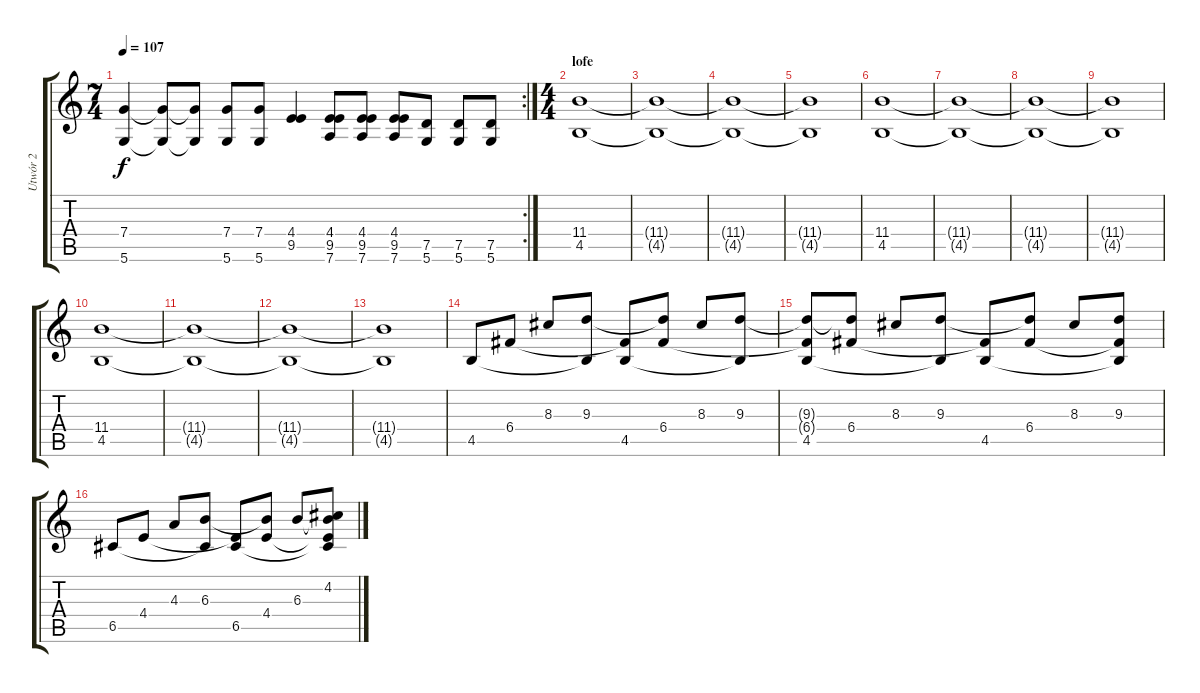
\track ("Utwór 2" "Utwór 2") {instrument overdrivenguitar}
\staff {score tabs}
\tuning (D4 A3 F3 C3 G2 D2) {hide}
\rc 2
\ts (7 4)
\tempo 107
\clef g2
\ks c
(7.4 5.6).4{dy f} (7.4{t} 5.6{t}).8 (7.4{t} 5.6{t}).8 (7.4 5.6).8 (7.4 5.6).8 (4.4 9.5).4 (4.4 9.5 7.6).8 (4.4 9.5 7.6).8 (4.4 9.5 7.6).8 (7.5 5.6).8 (7.5 5.6).8 (7.5 5.6).8 |
\ts (4 4)
\section ("" "lofe")
(11.4 4.5).1 |
(11.4{t} 4.5{t}).1 |
(11.4{t} 4.5{t}).1 |
(11.4{t} 4.5{t}).1 |
(11.4 4.5).1 |
(11.4{t} 4.5{t}).1 |
(11.4{t} 4.5{t}).1 |
(11.4{t} 4.5{t}).1 |
(11.4 4.5).1 |
(11.4{t} 4.5{t}).1 |
(11.4{t} 4.5{t}).1 |
(11.4{t} 4.5{t}).1 |
4.5.8{instrument acousticguitarnylon} 6.4.8 8.3.8 (9.3 4.5{t}).8 (6.4{t} 4.5).8 (9.3{t} 6.4).8 8.3.8 (9.3 4.5{t}).8 |
(9.3{t} 6.4{t} 4.5).8{instrument acousticguitarnylon} (9.3{t} 6.4).8 8.3.8 (9.3 4.5{t}).8 (6.4{t} 4.5).8 (9.3{t} 6.4).8 8.3.8 (9.3 6.4{t} 4.5{t}).8 |
6.5.8{instrument acousticguitarnylon} 4.4.8 4.3.8 (6.3 6.5{t}).8 (4.4{t} 6.5).8 (6.3{t} 4.4).8 6.3.8 (4.2 6.3{t} 4.4{t} 6.5{t}).8
